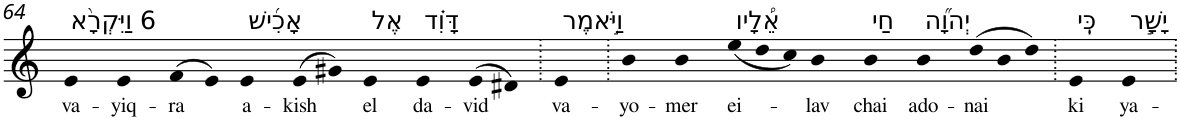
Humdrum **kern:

**kern	**text
*part1	*part1
*staff1	*staff1
*I"Piano	*
*I'Pno	*
!!LO:PB:g=z
*clefG2	*
*k[]	*
=64	=64
!LO:TX:a:t=6 וַיִּקְרָ֨א	!
!	!LO:LY:b
4e	va-
!	!LO:LY:b
4e	-yiq-
!	!LO:LY:b
(>8f	-ra
8e)	.
!LO:TX:a:t=אָכִ֜ישׁ	!
!	!LO:LY:b
4e	a-
!	!LO:LY:b
(>8e	-kish
8g#X)	.
!LO:TX:a:t=אֶל	!
!	!LO:LY:b
4e	el
!LO:TX:a:t=דָּוִ֗ד	!
!	!LO:LY:b
4e	da-
!	!LO:LY:b
(>8e	-vid
8d#X)	.
=65.	=65.
!LO:TX:a:t=וַיֹּ֣אמֶר	!
!	!LO:LY:b
4e	va-
=66.	=66.
!	!LO:LY:b
4b	-yo-
!	!LO:LY:b
4b	-mer
*Xtuplet	*
!LO:TX:a:t=אֵ֠לָיו	!
!	!LO:LY:b
(<12ee	ei-
12dd	.
12cc)	.
!	!LO:LY:b
4b	-lav
!LO:TX:a:t=חַי	!
!	!LO:LY:b
4b	chai
!LO:TX:a:t=יְהוָ֞ה	!
!	!LO:LY:b
4b	ado-
!	!LO:LY:b
(>12dd	-nai
12b	.
12dd)	.
=67.	=67.
!LO:TX:a:t=כִּֽי	!
!	!LO:LY:b
4e	ki
!LO:TX:a:t=יָשָׁ֣ר	!
!	!LO:LY:b
4e	ya-
=.	=.
*-	*-
